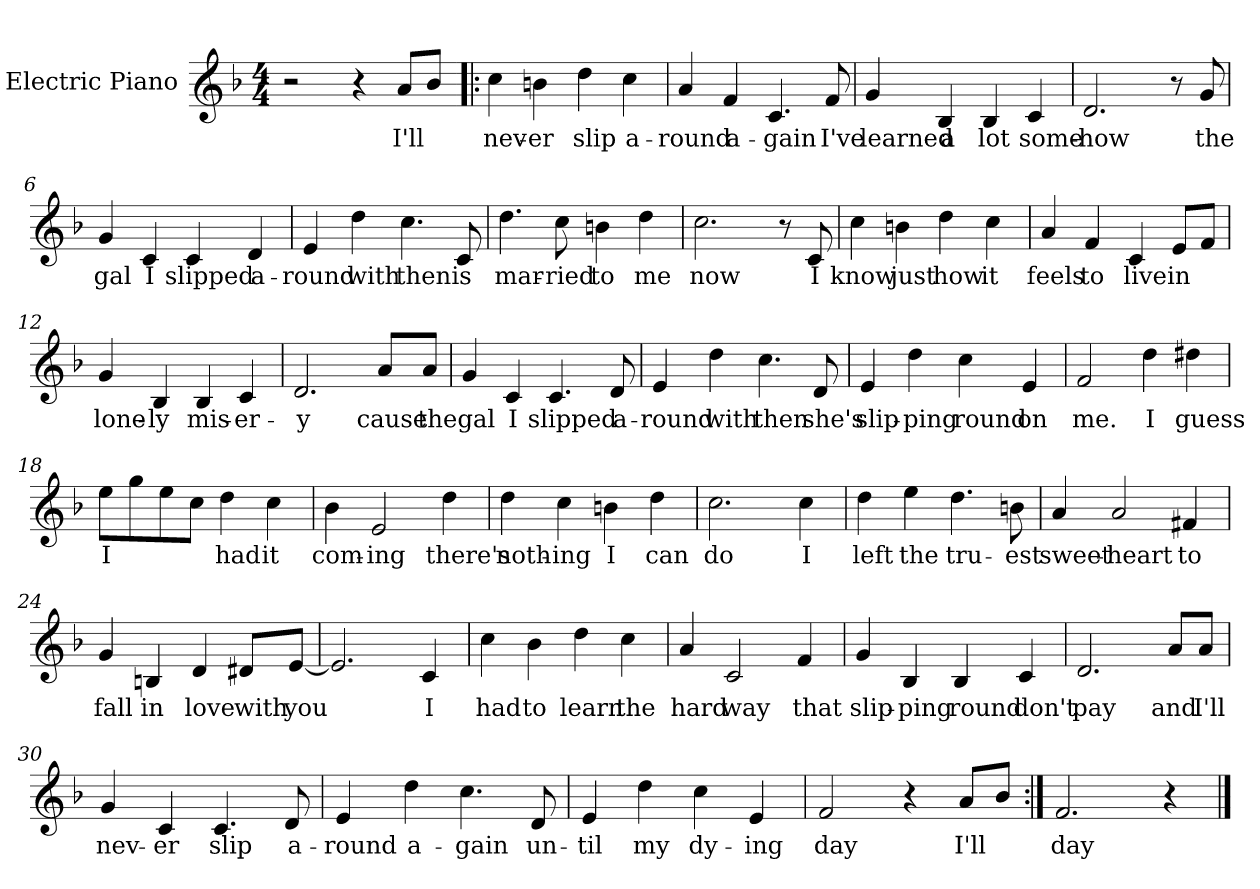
**kern	**text
*part1	*part1
*staff1	*staff1
*I"Electric Piano	*
*I'E.Pno	*
*clefG2	*
*k[b-]	*
*F:	*
*M4/4	*
=1	=1
2r	.
4r	.
8a/L	I'll
8b-/J	.
=2!|:	=2!|:
4cc\	nev-
4bn\	-er
4dd\	slip
4cc\	a-
=3	=3
4a/	-round
4f/	a-
4.c/	-gain
8f/	I've
=4	=4
4g/	learned
4B-/	a
4B-/	lot
4c/	some-
=5	=5
2.d/	-how
8r	.
8g/	the
!!LO:LB:g=z
=6	=6
4g/	gal
4c/	I
4c/	slipped
4d/	a-
=7	=7
4e/	-round
4dd\	with
4.cc\	then
8c/	is
=8	=8
4.dd\	mar-
8cc\	-ried
4bn\	to
4dd\	me
=9	=9
2.cc\	now
8r	.
8c/	I
!!LO:LB:g=z
=10	=10
4cc\	know
4bn\	just
4dd\	how
4cc\	it
=11	=11
4a/	feels
4f/	to
4c/	live
8e/L	in
8f/J	.
=12	=12
4g/	lone-
4B-/	-ly
4B-/	mis-
4c/	-er-
=13	=13
2.d/	-y
8a/L	cause
8a/J	the
!!LO:LB:g=z
=14	=14
4g/	gal
4c/	I
4.c/	slipped
8d/	a-
=15	=15
4e/	-round
4dd\	with
4.cc\	then
8d/	she's
=16	=16
4e/	slip-
4dd\	-ping
4cc\	round
4e/	on
=17	=17
2f/	me.
4dd\	I
4dd#X\	guess
!!LO:LB:g=z
=18	=18
8ee\L	I
8gg\	.
8ee\	.
8cc\J	.
4dd\	had
4cc\	it
=19	=19
4b-\	com-
2e/	-ing
4dd\	there's
=20	=20
4dd\	noth-
4cc\	-ing
4bn\	I
4dd\	can
=21	=21
2.cc\	do
4cc\	I
!!LO:LB:g=z
=22	=22
4dd\	left
4ee\	the
4.dd\	tru-
8bn\	-est
=23	=23
4a/	sweet-
2a/	-heart
4f#X/	to
=24	=24
4g/	fall
4Bn/	in
4d/	love
8d#X/L	with
[8e/J	you
=25	=25
2.e/]	.
4c/	I
!!LO:LB:g=z
=26	=26
4cc\	had
4b-\	to
4dd\	learn
4cc\	the
=27	=27
4a/	hard
2c/	way
4f/	that
=28	=28
4g/	slip-
4B-/	-ping
4B-/	round
4c/	don't
=29	=29
2.d/	pay
8a/L	and
8a/J	I'll
!!LO:LB:g=z
=30	=30
4g/	nev-
4c/	-er
4.c/	slip
8d/	a-
=31	=31
4e/	-round
4dd\	a-
4.cc\	-gain
8d/	un-
=32	=32
4e/	-til
4dd\	my
4cc\	dy-
4e/	-ing
=33	=33
2f/	day
4r	.
8a/L	I'll
8b-/J	.
=34:|!	=34:|!
2.f/	day
4r	.
==	==
*-	*-
